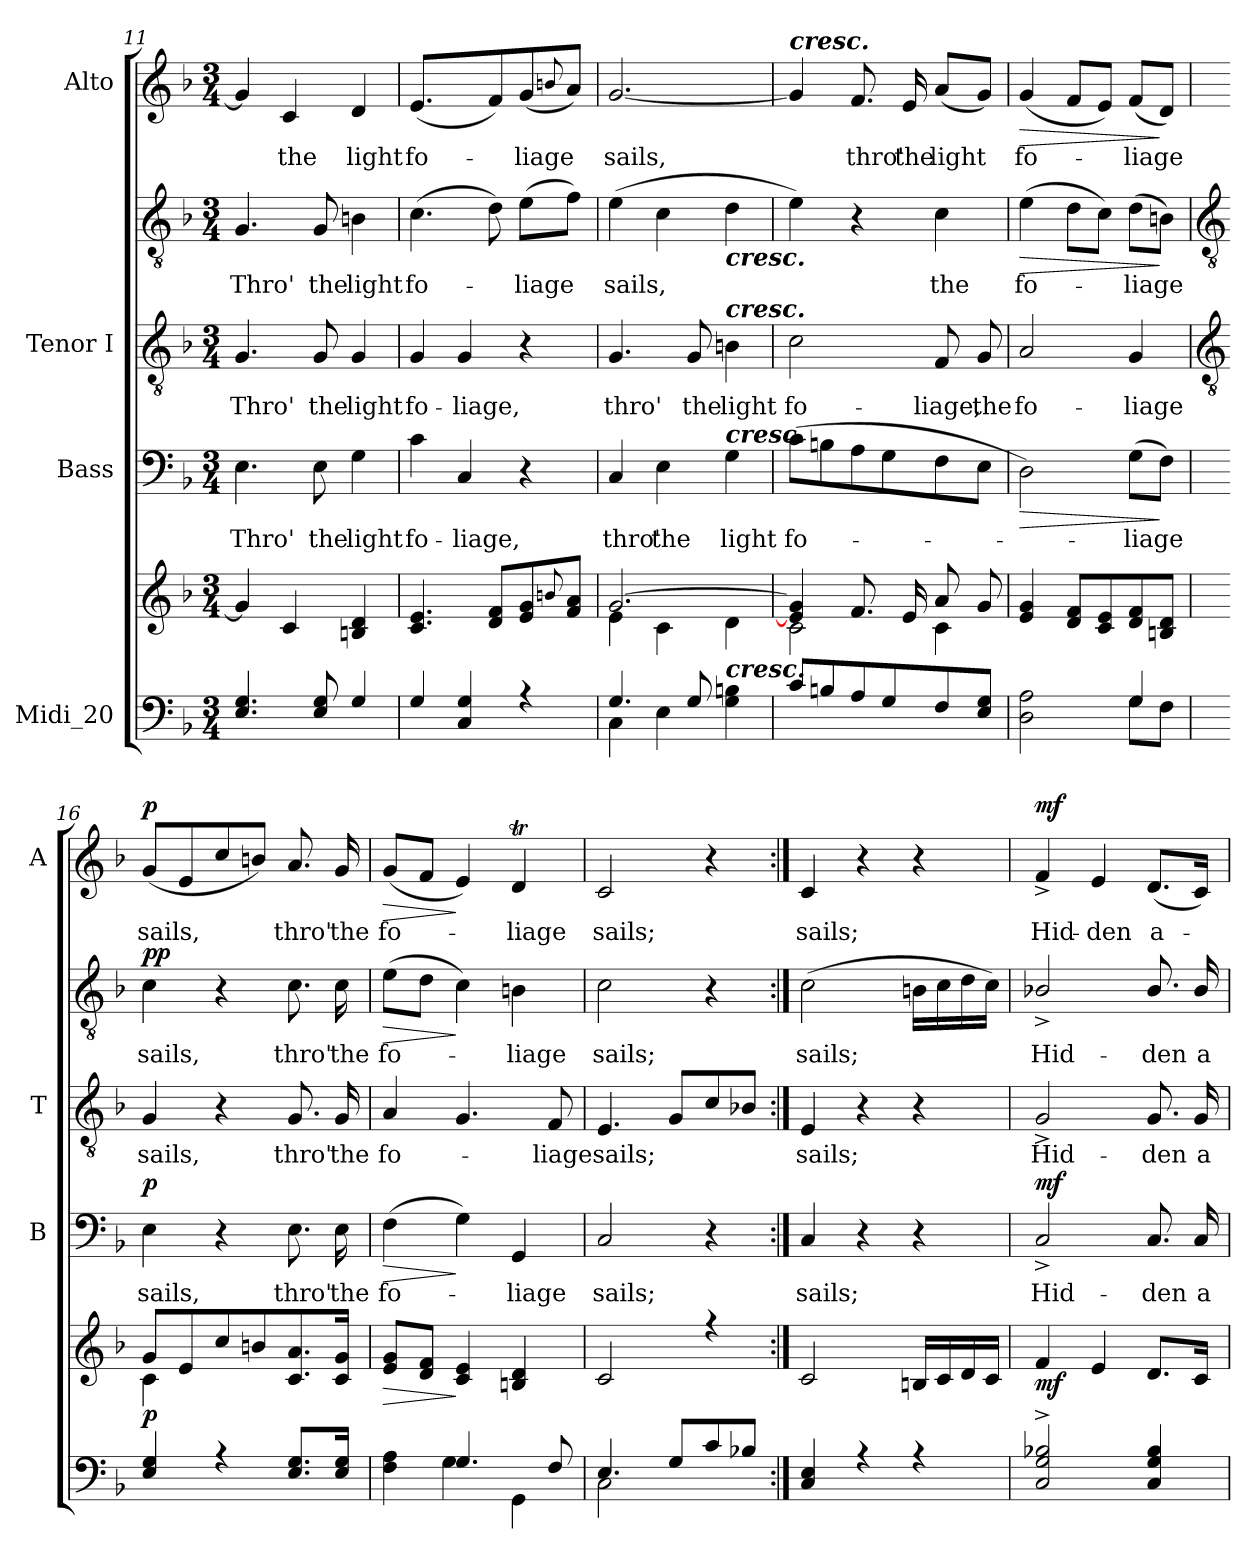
**kern	**kern	**dynam	**kern	**text	**dynam	**kern	**text	**kern	**text	**dynam	**kern	**text	**dynam
*part4	*part4	*part4	*part3	*part3	*part3	*part2	*part2	*part2	*part2	*part2	*part1	*part1	*part1
*staff6	*staff5	*staff5/6	*staff4	*staff4	*staff4	*staff3	*staff3	*staff2	*staff2	*staff2/3	*staff1	*staff1	*staff1
*I"Midi_20	*	*	*I"Bass	*	*	*I"Tenor I	*	*	*	*	*I"Alto	*	*
*	*	*	*I'B	*	*	*I'T	*	*	*	*	*I'A	*	*
!!LO:LB:g=z
*clefF4	*clefG2	*	*clefF4	*	*	*clefGv2	*	*clefGv2	*	*	*clefG2	*	*
*k[b-]	*k[b-]	*	*k[b-]	*	*	*k[b-]	*	*k[b-]	*	*	*k[b-]	*	*
*F:	*F:	*	*F:	*	*	*F:	*	*F:	*	*	*F:	*	*
*M3/4	*M3/4	*	*M3/4	*	*	*M3/4	*	*M3/4	*	*	*M3/4	*	*
=11	=11	=11	=11	=11	=11	=11	=11	=11	=11	=11	=11	=11	=11
*^	*^	*	*	*	*	*	*	*	*	*	*	*	*
!	!LO:N:vis=1	!	!LO:N:vis=1	!	!	!LO:LY:b	!	!	!LO:LY:b	!	!LO:LY:b	!	!	!	!
4.E 4.G	2.ryy	4g]	2.ryy	.	4.E	Thro'	.	4.G	Thro'	4.G	Thro'	.	4g]	.	.
!	!	!	!	!	!	!	!	!	!	!	!	!	!	!LO:LY:b	!
.	.	4c	.	.	.	.	.	.	.	.	.	.	4c	the	.
!	!	!	!	!	!	!LO:LY:b	!	!	!LO:LY:b	!	!LO:LY:b	!	!	!	!
8E 8G	.	.	.	.	8E	the	.	8G	the	8G	the	.	.	.	.
!	!	!	!	!	!	!LO:LY:b	!	!	!LO:LY:b	!	!LO:LY:b	!	!	!LO:LY:b	!
4G	.	4Bn 4d	.	.	4G	light	.	4G	light	4Bn	light	.	4d	light	.
=12	=12	=12	=12	=12	=12	=12	=12	=12	=12	=12	=12	=12	=12	=12	=12
!	!LO:N:vis=1	!	!LO:N:vis=1	!	!	!LO:LY:b	!	!	!LO:LY:b	!	!LO:LY:b	!	!	!LO:LY:b	!
4G	2.ryy	4.c 4.e	2.ryy	.	4c	fo-	.	4G	fo-	(>4.c	fo-	.	(<4.e	fo-	.
!	!	!	!	!	!	!LO:LY:b	!	!	!LO:LY:b	!	!	!	!	!	!
4C 4G	.	.	.	.	4C	-liage,	.	4G	-liage,	.	.	.	.	.	.
.	.	8d 8fL	.	.	.	.	.	.	.	8d)	.	.	8f)	.	.
!	!	!	!	!	!	!	!	!	!	!	!LO:LY:b	!	!	!LO:LY:b	!
4r	.	8e 8g	.	.	4r	.	.	4r	.	(>8eL	liage	.	(<8g	liage	.
.	.	8qqbn/	.	.	.	.	.	.	.	.	.	.	8qqbn/L	.	.
.	.	8f 8aJ	.	.	.	.	.	.	.	8fJ)	.	.	8aJ)	.	.
=13	=13	=13	=13	=13	=13	=13	=13	=13	=13	=13	=13	=13	=13	=13	=13
!	!	!	!	!	!	!LO:LY:b	!	!	!LO:LY:b	!	!LO:LY:b	!	!	!LO:LY:b	!
4.G/	4C\	[2.g	4e\	.	4C	thro'	.	4.G	thro'	(>4e	sails,	.	[2.g	sails,	.
!	!	!	!	!	!	!LO:LY:b	!	!	!	!	!	!	!	!	!
.	4E\	.	4c\	.	4E	the	.	.	.	4c	.	.	.	.	.
!	!	!	!	!	!	!	!	!	!LO:LY:b	!	!	!	!	!	!
8G/	.	.	.	.	.	.	.	8G	the	.	.	.	.	.	.
!	!	!	!	!	!	!	!	!	!	!LO:TX:b:Bi:t=cresc.	!	!	!	!	!
!	!	!	!	!	!	!	!	!LO:TX:a:Bi:t=cresc.	!	!	!	!	!	!	!
!	!	!	!	!	!LO:TX:a:Bi:t=cresc.	!	!	!	!	!	!	!	!	!	!
!LO:TX:a:Bi:t=cresc.	!	!	!	!	!	!	!	!	!	!	!	!	!	!	!
!	!	!	!	!	!	!LO:LY:b	!	!	!LO:LY:b	!	!	!	!	!	!
4G 4Bn	4ryy	.	4d\	.	4G	light	.	4Bn	light	4d	.	.	.	.	.
=14	=14	=14	=14	=14	=14	=14	=14	=14	=14	=14	=14	=14	=14	=14	=14
!	!	!	!	!	!	!	!	!	!	!	!	!	!LO:TX:a:Bi:t=cresc.	!	!
!	!LO:N:vis=1	!	!	!	!	!LO:LY:b	!	!	!LO:LY:b	!	!	!	!	!	!
8cL	2.ryy	4e] 4g]	2c\	.	(>8cL	fo-	.	2c	fo-	4e)	.	.	4g]	.	.
8Bn	.	.	.	.	8Bn	.	.	.	.	.	.	.	.	.	.
!	!	!	!	!	!	!	!	!	!	!	!	!	!	!LO:LY:b	!
8A	.	8.fL	.	.	8A	.	.	.	.	4r	.	.	8.f	thro'	.
8G	.	.	.	.	8G	.	.	.	.	.	.	.	.	.	.
!	!	!	!	!	!	!	!	!	!	!	!	!	!	!LO:LY:b	!
.	.	16eL	.	.	.	.	.	.	.	.	.	.	16e	the	.
!	!	!	!	!	!	!	!	!	!LO:LY:b	!	!LO:LY:b	!	!	!LO:LY:b	!
8F	.	8a	4c\	.	8F	.	.	8F	-liage,	4c	the	.	(<8aL	light	.
!	!	!	!	!	!	!	!	!	!LO:LY:b	!	!	!	!	!	!
8E 8GJ	.	8gJ	.	.	8EJ	.	.	8G	the	.	.	.	8gJ)	.	.
=15	=15	=15	=15	=15	=15	=15	=15	=15	=15	=15	=15	=15	=15	=15	=15
!	!	!	!LO:N:vis=1	!	!	!	!LO:HP:b	!	!LO:LY:b	!	!LO:LY:b	!LO:HP:b	!	!LO:LY:b	!LO:HP:b
2D 2A	2ryy	4e 4g	2.ryy	.	2D)	.	>	2A	fo-	(>4e	fo-	>	(<4g	fo-	>
.	.	8d 8fL	.	.	.	.	.	.	.	8dL	.	.	8fL	.	.
.	.	8c 8e	.	.	.	.	.	.	.	8cJ)	.	.	8eJ)	.	.
!	!	!	!	!	!	!LO:LY:b	!	!	!LO:LY:b	!	!LO:LY:b	!	!	!LO:LY:b	!
4G/	8G\L	8d 8f	.	.	(>8GL	liage	.	4G	-liage	(>8dL	liage	.	(<8fL	liage	.
.	8F\J	8Bn 8dJ	.	.	8FJ)	.	]	.	.	8BnJ)	.	]	8dJ)	.	]
!!LO:LB:g=z
=16	=16	=16	=16	=16	=16	=16	=16	=16	=16	=16	=16	=16	=16	=16	=16
*	*	*	*	*	*	*	*	*clefGv2	*	*clefGv2	*	*	*	*	*
!	!LO:N:vis=1	!	!	!LO:DY:b	!	!LO:LY:b	!LO:DY:b	!	!LO:LY:b	!	!LO:LY:b	!LO:DY:b=2	!	!LO:LY:b	!
!	!	!	!	!	!	!	!	!	!	!	!	!LO:DY:n=1:b	!	!	!LO:DY:b
4E 4G	2.ryy	8gL	4c\	p	4E	sails,	p	4G	sails,	4c	sails,	p p	(<8gL	sails,	p
.	.	8e	.	.	.	.	.	.	.	.	.	.	8e	.	.
4r	.	8cc	4ryy	.	4r	.	.	4r	.	4r	.	.	8cc	.	.
.	.	8bn	.	.	.	.	.	.	.	.	.	.	8bnJ)	.	.
!	!	!	!	!	!	!LO:LY:b	!	!	!LO:LY:b	!	!LO:LY:b	!	!	!LO:LY:b	!
8.E 8.GL	.	8.c 8.a	4ryy	.	8.E	thro'	.	8.G	thro'	8.c	thro'	.	8.a	thro'	.
!	!	!	!	!	!	!LO:LY:b	!	!	!LO:LY:b	!	!LO:LY:b	!	!	!LO:LY:b	!
16E 16GJ	.	16c 16gJ	.	.	16E	the	.	16G	the	16c	the	.	16g	the	.
=17	=17	=17	=17	=17	=17	=17	=17	=17	=17	=17	=17	=17	=17	=17	=17
!	!	!	!LO:N:vis=1	!LO:HP:b	!	!LO:LY:b	!LO:HP:b	!	!LO:LY:b	!	!LO:LY:b	!LO:HP:b	!	!LO:LY:b	!LO:HP:b
4F 4A	4ryy	8e 8gL	2.ryy	>	(>4F	fo-	>	4A	fo-	(>8eL	fo-	>	(<8gL	fo-	>
.	.	8d 8fJ	.	.	.	.	.	.	.	8dJ	.	.	8fJ	.	.
4.G/	4G\	4c 4e	.	]	4G)	.	]	4.G	.	4c)	.	]	4e)	.	]
!	!	!	!	!	!	!LO:LY:b	!	!	!	!	!LO:LY:b	!	!	!LO:LY:b	!
.	4GG\	4Bn 4d	.	.	4GG	liage	.	.	.	4Bn	liage	.	4dT	liage	.
!	!	!	!	!	!	!	!	!	!LO:LY:b	!	!	!	!	!	!
8F/	.	.	.	.	.	.	.	8F	liage	.	.	.	.	.	.
=18	=18	=18	=18	=18	=18	=18	=18	=18	=18	=18	=18	=18	=18	=18	=18
!	!	!	!LO:N:vis=1	!	!	!LO:LY:b	!	!	!LO:LY:b	!	!LO:LY:b	!	!	!LO:LY:b	!
4.E/	2C\	2c	2.ryy	.	2C	sails;	.	4.E	sails;	2c	sails;	.	2c	sails;	.
8G/L	.	.	.	.	.	.	.	8GL	.	.	.	.	.	.	.
8c/	4ryy	4r	.	.	4r	.	.	8c	.	4r	.	.	4r	.	.
8B-X/J	.	.	.	.	.	.	.	8B-XJ	.	.	.	.	.	.	.
=19:|!	=19:|!	=19:|!	=19:|!	=19:|!	=19:|!	=19:|!	=19:|!	=19:|!	=19:|!	=19:|!	=19:|!	=19:|!	=19:|!	=19:|!	=19:|!
!	!LO:N:vis=1	!	!LO:N:vis=1	!	!	!LO:LY:b	!	!	!LO:LY:b	!	!LO:LY:b	!	!	!LO:LY:b	!
4C 4E	2.ryy	2c	2.ryy	.	4C	sails;	.	4E	sails;	(>2c	sails;	.	4c	sails;	.
4r	.	.	.	.	4r	.	.	4r	.	.	.	.	4r	.	.
4r	.	16BnLL	.	.	4r	.	.	4r	.	16BnLL	.	.	4r	.	.
.	.	16c	.	.	.	.	.	.	.	16c	.	.	.	.	.
.	.	16d	.	.	.	.	.	.	.	16d	.	.	.	.	.
.	.	16cJJ	.	.	.	.	.	.	.	16cJJ)	.	.	.	.	.
=20	=20	=20	=20	=20	=20	=20	=20	=20	=20	=20	=20	=20	=20	=20	=20
!	!LO:N:vis=1	!	!LO:N:vis=1	!LO:DY:b	!	!LO:LY:b	!LO:DY:b	!	!LO:LY:b	!	!LO:LY:b	!LO:DY:b=2	!	!LO:LY:b	!
!	!	!	!	!	!	!	!	!	!	!	!	!LO:DY:n=1:b	!	!	!LO:DY:b
2C^ 2G^ 2B-X^	2.ryy	4f	2.ryy	mf	2C^	Hid-	mf	2G^	-Hid-	2B-X^/	Hid-	mf mf	4f^	Hid-	mf
!	!	!	!	!	!	!	!	!	!	!	!	!	!	!LO:LY:b	!
.	.	4e	.	.	.	.	.	.	.	.	.	.	4e	-den	.
!	!	!	!	!	!	!LO:LY:b	!	!	!LO:LY:b	!	!LO:LY:b	!	!	!LO:LY:b	!
4C 4G 4B-	.	8.dL	.	.	8.C	-den	.	8.G	-den	8.B-/	-den	.	(<8.dL	a-	.
!	!	!	!	!	!	!LO:LY:b	!	!	!LO:LY:b	!	!LO:LY:b	!	!	!	!
.	.	16cJ	.	.	16C	a-	.	16G	a-	16B-/	a-	.	16cJ)	.	.
*v	*v	*	*	*	*	*	*	*	*	*	*	*	*	*	*
*	*v	*v	*	*	*	*	*	*	*	*	*	*	*	*
=	=	=	=	=	=	=	=	=	=	=	=	=	=
*-	*-	*-	*-	*-	*-	*-	*-	*-	*-	*-	*-	*-	*-
